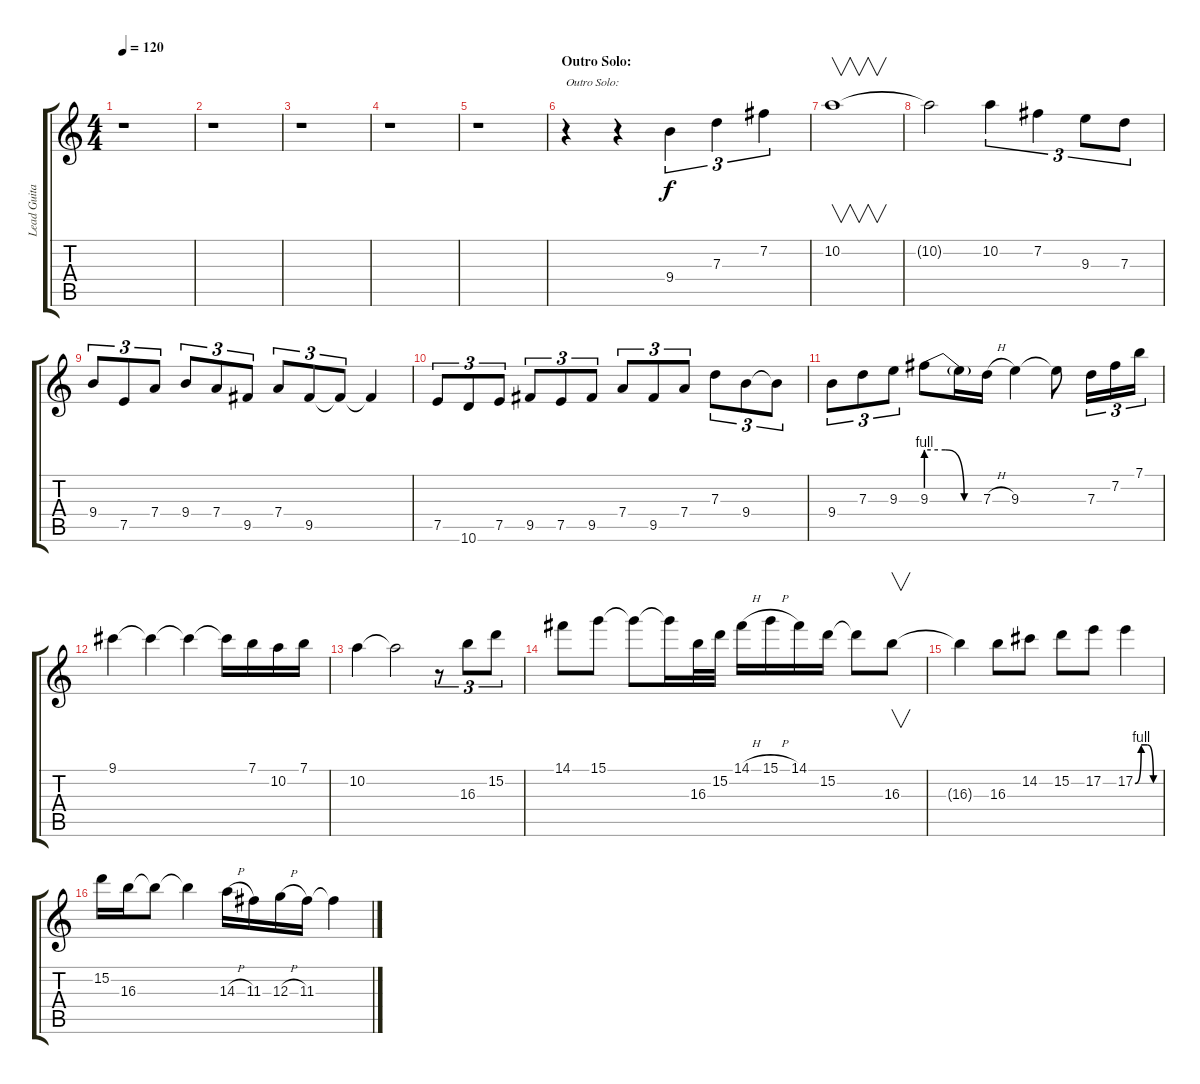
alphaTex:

\track ("Lead Guitar Solo's" "Lead Guita") {instrument distortionguitar}
\staff {score tabs}
\tuning (E4 B3 G3 D3 A2 E2) {hide}
\ts (4 4)
\tempo 120
\clef g2
\ks c
r.1{dy f} |
r.1 |
r.1 |
r.1 |
r.1 |
\section ("" "Outro Solo:")
r.4{txt "Outro Solo:"} r.4 9.4.4{tu (3 2)} 7.3.4{tu (3 2)} 7.2.4{tu (3 2)} |
10.2.1{v} |
10.2{t}.2 10.2.4{tu (3 2)} 7.2.4{tu (3 2)} 9.3.8{tu (3 2)} 7.3.8{tu (3 2)} |
9.4.8{tu (3 2)} 7.5.8{tu (3 2)} 7.4.8{tu (3 2)} 9.4.8{tu (3 2)} 7.4.8{tu (3 2)} 9.5.8{tu (3 2)} 7.4.8{tu (3 2)} 9.5.8{tu (3 2)} 9.5{t}.8{tu (3 2)} 9.5{t}.4 |
7.5.8{tu (3 2)} 10.6.8{tu (3 2)} 7.5.8{tu (3 2)} 9.5.8{tu (3 2)} 7.5.8{tu (3 2)} 9.5.8{tu (3 2)} 7.4.8{tu (3 2)} 9.5.8{tu (3 2)} 7.4.8{tu (3 2)} 7.3.8{tu (3 2)} 9.4.8{tu (3 2)} 9.4{t}.8{tu (3 2)} |
9.4.8{tu (3 2)} 7.3.8{tu (3 2)} 9.3.8{tu (3 2)} 9.3{be (custom 0 4 20 4 40 0 60 0)}.8 9.3{t}.16 7.3{h}.16 9.3.4 9.3{t}.8 7.3.16{tu (3 2)} 7.2.16{tu (3 2)} 7.1.16{tu (3 2)} |
9.1.4 9.1{t}.4 9.1{t}.4 9.1{t}.16 7.1.16 10.2.16 7.1.16 |
10.2.4 10.2{t}.2 r.8{tu (3 2)} 16.3.8{tu (3 2)} 15.2.8{tu (3 2)} |
14.1.8 15.1.8 15.1{t}.8 15.1{t}.16 16.3.32 15.2.32 14.1{h}.16 15.1{h}.16 14.1.16 15.2.16 15.2{t}.8 16.3.8{v} |
16.3{t}.4 16.3.8 14.2.8 15.2.8 17.2.8 17.2{be (custom 0 0 15 4 30 4 45 0 60 0)}.4 |
15.2.16 16.3.16 16.3{t}.8 16.3{t}.4 14.3{h}.16 11.3.16 12.3{h}.16 11.3.16 11.3{t}.4
